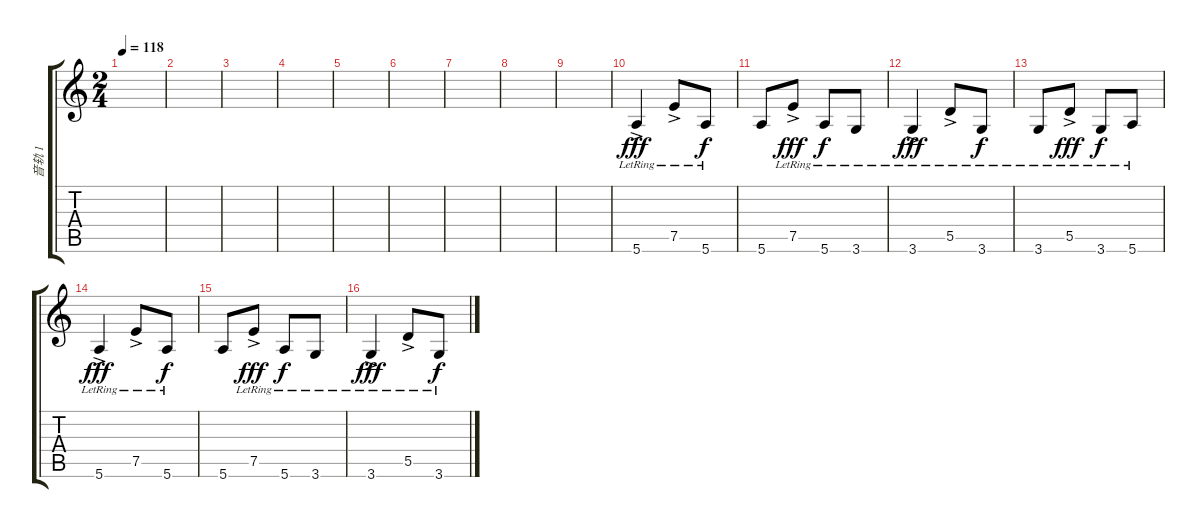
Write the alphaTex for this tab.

\track ("音轨 1" "音轨 1") {instrument electricguitarclean}
\staff {score tabs}
\tuning (E4 B3 G3 D3 A2 E2) {hide}
\ts (2 4)
\tempo 118
\clef g2
\ks c
|
|
|
|
|
|
|
|
|
5.6{ac lr}.4{dy fff} 7.5{ac lr}.8 5.6{lr}.8{dy f} |
5.6.8 7.5{ac lr}.8{dy fff} 5.6{lr}.8{dy f} 3.6{lr}.8 |
3.6{ac lr}.4{dy fff} 5.5{ac lr}.8 3.6{lr}.8{dy f} |
3.6{lr}.8 5.5{ac lr}.8{dy fff} 3.6{lr}.8{dy f} 5.6{lr}.8 |
5.6{ac lr}.4{dy fff} 7.5{ac lr}.8 5.6{lr}.8{dy f} |
5.6.8 7.5{ac lr}.8{dy fff} 5.6{lr}.8{dy f} 3.6{lr}.8 |
3.6{ac lr}.4{dy fff} 5.5{ac lr}.8 3.6{lr}.8{dy f}
